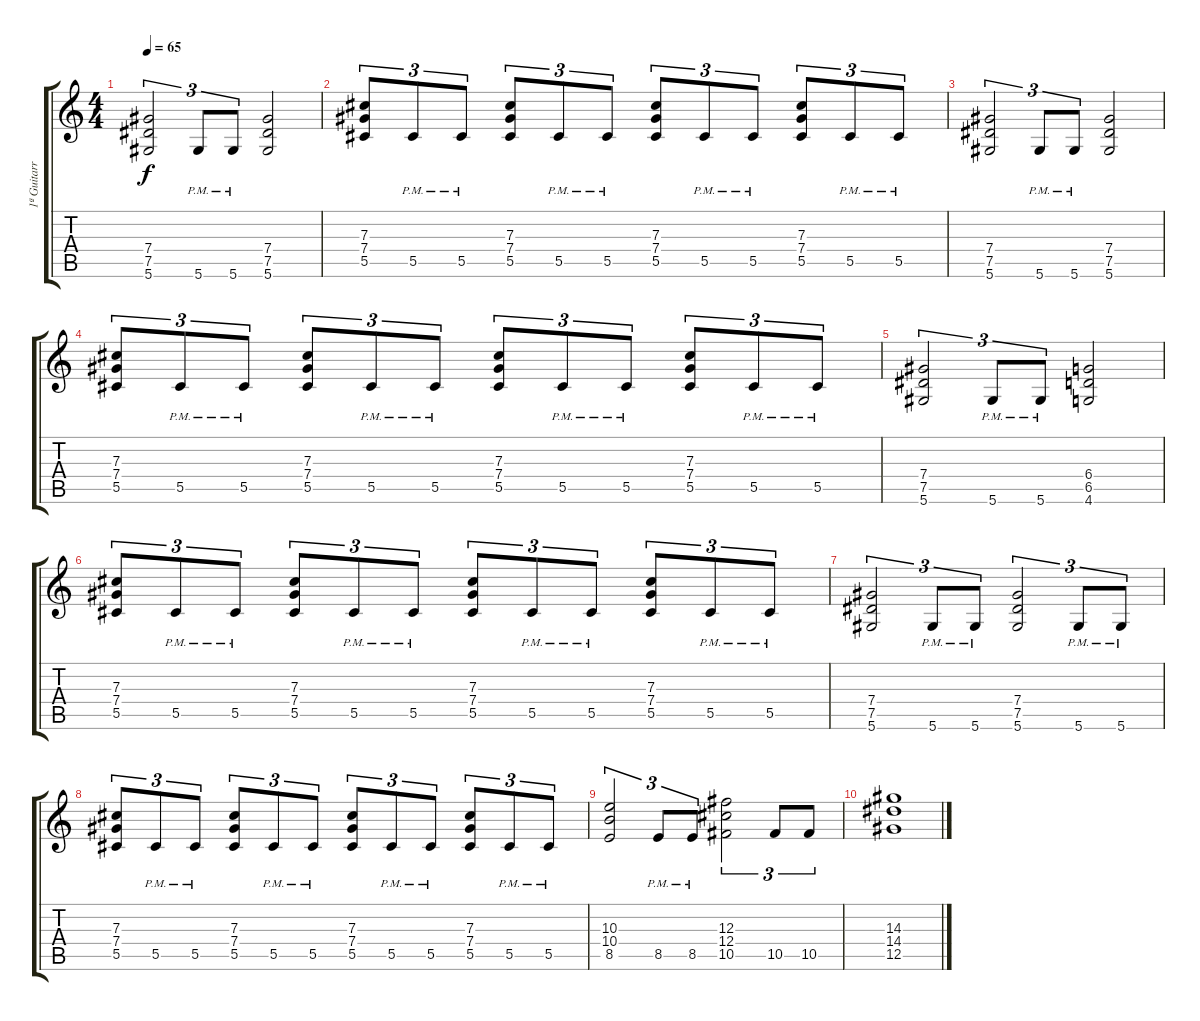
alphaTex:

\track ("1ª Guitarra 1" "1ª Guitarr") {instrument distortionguitar}
\staff {score tabs}
\tuning (Eb4 Bb3 Gb3 Db3 Ab2 Eb2) {hide}
\ts (4 4)
\tempo 65
\clef g2
\ks c
(7.4 7.5 5.6).2{tu (3 2) dy f} 5.6{pm}.8{tu (3 2)} 5.6{pm}.8{tu (3 2)} (7.4 7.5 5.6).2 |
(7.3 7.4 5.5).8{tu (3 2)} 5.5{pm}.8{tu (3 2)} 5.5{pm}.8{tu (3 2)} (7.3 7.4 5.5).8{tu (3 2)} 5.5{pm}.8{tu (3 2)} 5.5{pm}.8{tu (3 2)} (7.3 7.4 5.5).8{tu (3 2)} 5.5{pm}.8{tu (3 2)} 5.5{pm}.8{tu (3 2)} (7.3 7.4 5.5).8{tu (3 2)} 5.5{pm}.8{tu (3 2)} 5.5{pm}.8{tu (3 2)} |
(7.4 7.5 5.6).2{tu (3 2)} 5.6{pm}.8{tu (3 2)} 5.6{pm}.8{tu (3 2)} (7.4 7.5 5.6).2 |
(7.3 7.4 5.5).8{tu (3 2)} 5.5{pm}.8{tu (3 2)} 5.5{pm}.8{tu (3 2)} (7.3 7.4 5.5).8{tu (3 2)} 5.5{pm}.8{tu (3 2)} 5.5{pm}.8{tu (3 2)} (7.3 7.4 5.5).8{tu (3 2)} 5.5{pm}.8{tu (3 2)} 5.5{pm}.8{tu (3 2)} (7.3 7.4 5.5).8{tu (3 2)} 5.5{pm}.8{tu (3 2)} 5.5{pm}.8{tu (3 2)} |
(7.4 7.5 5.6).2{tu (3 2)} 5.6{pm}.8{tu (3 2)} 5.6{pm}.8{tu (3 2)} (6.4 6.5 4.6).2 |
(7.3 7.4 5.5).8{tu (3 2)} 5.5{pm}.8{tu (3 2)} 5.5{pm}.8{tu (3 2)} (7.3 7.4 5.5).8{tu (3 2)} 5.5{pm}.8{tu (3 2)} 5.5{pm}.8{tu (3 2)} (7.3 7.4 5.5).8{tu (3 2)} 5.5{pm}.8{tu (3 2)} 5.5{pm}.8{tu (3 2)} (7.3 7.4 5.5).8{tu (3 2)} 5.5{pm}.8{tu (3 2)} 5.5{pm}.8{tu (3 2)} |
(7.4 7.5 5.6).2{tu (3 2)} 5.6{pm}.8{tu (3 2)} 5.6{pm}.8{tu (3 2)} (7.4 7.5 5.6).2{tu (3 2)} 5.6{pm}.8{tu (3 2)} 5.6{pm}.8{tu (3 2)} |
(7.3 7.4 5.5).8{tu (3 2)} 5.5{pm}.8{tu (3 2)} 5.5{pm}.8{tu (3 2)} (7.3 7.4 5.5).8{tu (3 2)} 5.5{pm}.8{tu (3 2)} 5.5{pm}.8{tu (3 2)} (7.3 7.4 5.5).8{tu (3 2)} 5.5{pm}.8{tu (3 2)} 5.5{pm}.8{tu (3 2)} (7.3 7.4 5.5).8{tu (3 2)} 5.5{pm}.8{tu (3 2)} 5.5{pm}.8{tu (3 2)} |
(10.3 10.4 8.5).2{tu (3 2)} 8.5{pm}.8{tu (3 2)} 8.5{pm}.8{tu (3 2)} (12.3 12.4 10.5).2{tu (3 2)} 10.5.8{tu (3 2)} 10.5.8{tu (3 2)} |
(14.3 14.4 12.5).1{volume 0}
